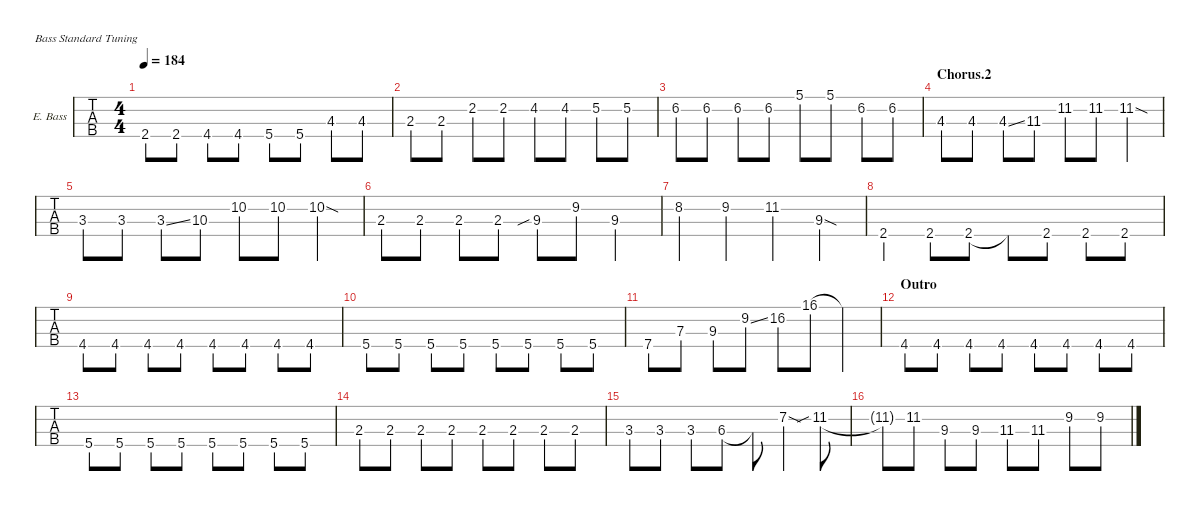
\defaultSystemsLayout 4
\hideDynamics
\bracketExtendMode nobrackets
\firstSystemTrackNameOrientation horizontal
\track ("Ele. Bass" "E. Bass") {defaultSystemsLayout 4 instrument electricbassfinger}
\staff {tabs}
\tuning (G2 D2 A1 E1)
\ts (4 4)
\tempo 184
\clef f4
\ks e
2.4{acc #}.8{dy f} 2.4{acc #}.8 4.4{acc #}.8 4.4{acc #}.8 5.4{acc forcenatural}.8 5.4{acc forcenatural}.8 4.3{acc #}.8 4.3{acc #}.8 |
2.3{acc forcenatural}.8 2.3{acc forcenatural}.8 2.2{acc forcenatural}.8 2.2{acc forcenatural}.8 4.2{acc #}.8 4.2{acc #}.8 5.2{acc forcenatural}.8 5.2{acc forcenatural}.8 |
6.2{acc #}.8 6.2{acc #}.8 6.2{acc #}.8 6.2{acc #}.8 5.1{acc forcenatural}.8 5.1{acc forcenatural}.8 6.2{acc #}.8 6.2{acc #}.8 |
\section ("" "Chorus.2")
4.3{acc #}.8 4.3{acc #}.8 4.3{ss acc #}.8 11.3{acc #}.8 11.2{acc #}.8 11.2{acc #}.8 11.2{sod acc #}.4 |
3.3{acc forcenatural}.8 3.3{acc forcenatural}.8 3.3{ss acc forcenatural}.8 10.3{acc forcenatural}.8 10.2{acc forcenatural}.8 10.2{acc forcenatural}.8 10.2{sod acc forcenatural}.4 |
2.3{acc forcenatural}.8 2.3{acc forcenatural}.8 2.3{acc forcenatural}.8 2.3{acc forcenatural}.8 9.3{sib acc #}.8 9.2{acc forcenatural}.8 9.3{acc #}.4 |
8.2{acc #}.4 9.2{acc forcenatural}.4 11.2{acc #}.4 9.3{sod acc #}.4 |
2.4{acc #}.4 2.4{acc #}.8 2.4{acc #}.8 2.4{t acc #}.8 2.4{acc #}.8 2.4{acc #}.8 2.4{acc #}.8 |
4.4{acc #}.8 4.4{acc #}.8 4.4{acc #}.8 4.4{acc #}.8 4.4{acc #}.8 4.4{acc #}.8 4.4{acc #}.8 4.4{acc #}.8 |
5.4{acc forcenatural}.8 5.4{acc forcenatural}.8 5.4{acc forcenatural}.8 5.4{acc forcenatural}.8 5.4{acc forcenatural}.8 5.4{acc forcenatural}.8 5.4{acc forcenatural}.8 5.4{acc forcenatural}.8 |
7.4{acc forcenatural}.8 7.3{acc forcenatural}.8 9.3{acc #}.8 9.2{ss acc forcenatural}.8 16.2{acc #}.8 16.1{acc forcenatural}.8 16.1{t acc forcenatural}.4 |
\section ("" "Outro")
4.4{acc #}.8 4.4{acc #}.8 4.4{acc #}.8 4.4{acc #}.8 4.4{acc #}.8 4.4{acc #}.8 4.4{acc #}.8 4.4{acc #}.8 |
5.4{acc forcenatural}.8 5.4{acc forcenatural}.8 5.4{acc forcenatural}.8 5.4{acc forcenatural}.8 5.4{acc forcenatural}.8 5.4{acc forcenatural}.8 5.4{acc forcenatural}.8 5.4{acc forcenatural}.8 |
2.3{acc forcenatural}.8 2.3{acc forcenatural}.8 2.3{acc forcenatural}.8 2.3{acc forcenatural}.8 2.3{acc forcenatural}.8 2.3{acc forcenatural}.8 2.3{acc forcenatural}.8 2.3{acc forcenatural}.8 |
3.3{acc forcenatural}.8 3.3{acc forcenatural}.8 3.3{acc forcenatural}.8 6.3{acc b}.8 6.3{t acc b}.8 7.2{sod acc forcenatural}.4 11.2{sib acc #}.8 |
11.2{t acc #}.8 11.2{acc #}.8 9.3{acc #}.8 9.3{acc #}.8 11.3{acc #}.8 11.3{acc #}.8 9.2{acc forcenatural}.8 9.2{acc forcenatural}.8
